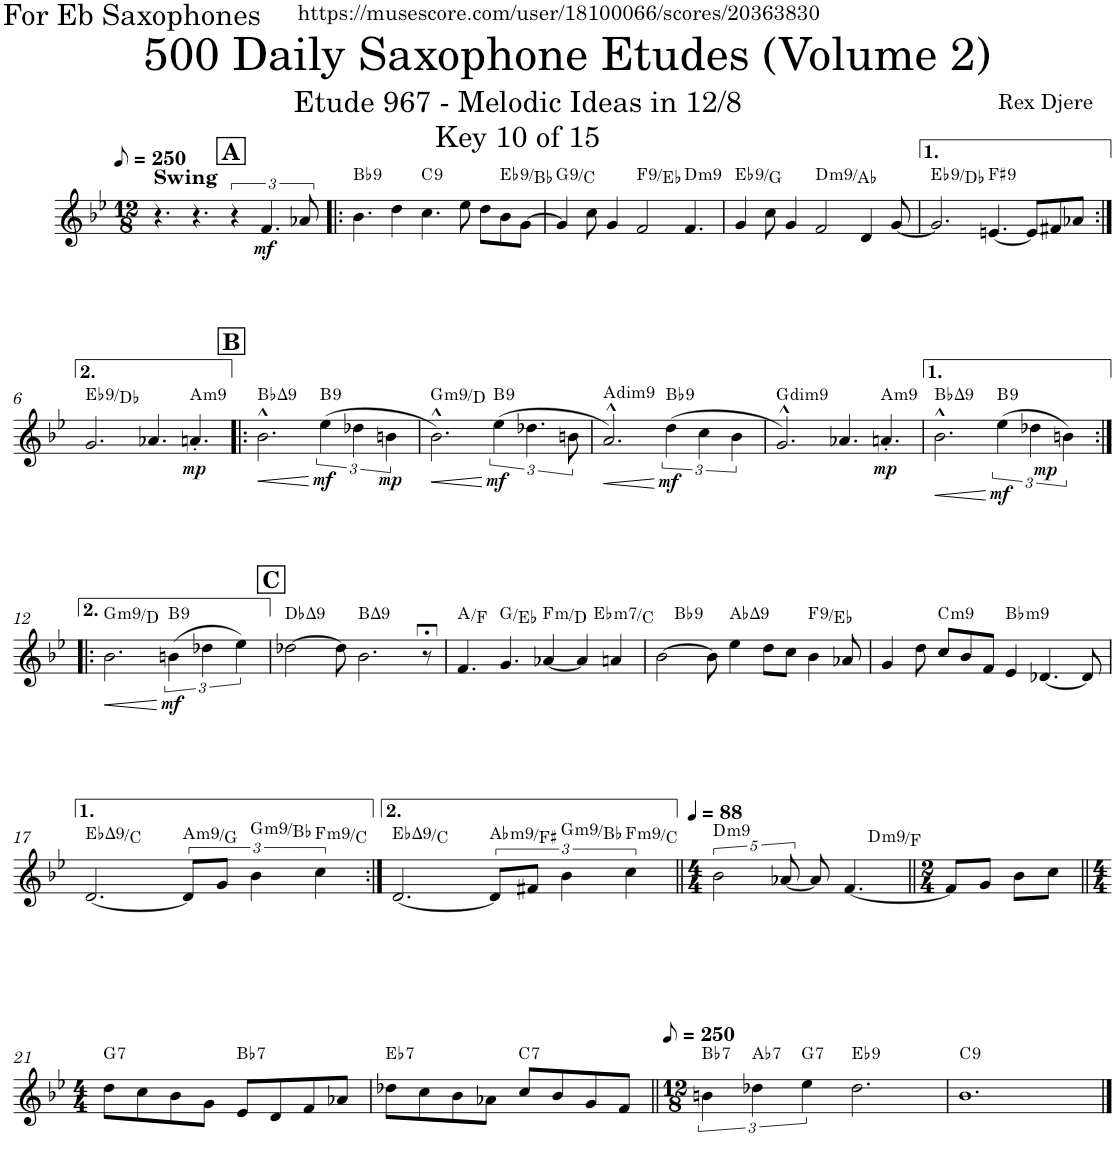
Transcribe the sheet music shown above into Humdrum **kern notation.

**kern	**dynam	**harte
*part1	*part1	*part1
*staff1	*staff1	*
*I"Alto Saxophone	*	*
*I'A. Sax.	*	*
*clefG2	*	*
*Trd5c9	*	*
*k[b-e-]	*	*
*M12/8	*	*
*MM125	*	*
!!LO:REH:place=s1:a:B:cj:fs=14:t=A:qo=3
=1	=1	=1
!LO:TX:a:B:t=Swing	!	!
4.r	.	.
4.r	.	.
4r	.	.
!	!LO:DY:b	!
4.f/	mf	.
8a-X/	.	.
=2!|:	=2!|:	=2!|:
!	!	!LO:H:kt=9
4.b-\	.	Bb:9
4dd\	.	.
!	!	!LO:H:kt=9
4.cc\	.	C:9
8ee-\	.	.
8dd\L	.	.
!	!	!LO:H:kt=9
8b-\	.	Eb:9/5
[8g\J	.	.
=3	=3	=3
!	!	!LO:H:kt=9
4g/]	.	G:9/4
8cc\	.	.
4g/	.	.
!	!	!LO:H:kt=9
2f/	.	F:9/b7
!	!	!LO:H:kt=m9
4.f/	.	D:min9
=4	=4	=4
!	!	!LO:H:kt=9
4g/	.	Eb:9/3
8cc\	.	.
4g/	.	.
!	!	!LO:H:kt=m9
2f/	.	D:min9/b5
4d/	.	.
[8g/	.	.
=5	=5	=5
!	!	!LO:H:kt=9
2.g/]	.	Eb:9/b7
!	!	!LO:H:kt=9
[4.en/	.	F#:9
8e/L]	.	.
8f#X/	.	.
8a-X/J	.	.
!!LO:LB:g=z
=6:|!	=6:|!	=6:|!
!	!	!LO:H:kt=9
2.g/	.	Eb:9/b7
4.a-X/	.	.
!	!LO:DY:b	!LO:H:kt=m9
4.an'/	mp	A:min9
!!LO:REH:place=s1:a:B:cj:fs=14:t=B
=7!|:	=7!|:	=7!|:
!	!LO:HP:b	!LO:H:kt=9
2.b-^^\	<	Bb:maj9
!	!LO:DY:n=1:b	!LO:H:kt=9
(4ee-\	[ mf	B:9
4dd-X\	.	.
!	!LO:DY:n=2:b	!
4bn\	mp	.
=8	=8	=8
!	!LO:HP:b	!LO:H:kt=m9
2.b-^^\)	<	G:min9/5
!	!LO:DY:n=1:b	!LO:H:kt=9
(4ee-\	[ mf	B:9
4.dd-X\	.	.
8bn\	.	.
=9	=9	=9
!	!LO:HP:b	!LO:H:kt=dim7
2.a^^/)	<	A:dim7(9)
!	!LO:DY:n=1:b	!LO:H:kt=9
(4dd\	[ mf	Bb:9
4cc\	.	.
4b-\	.	.
=10	=10	=10
!	!	!LO:H:kt=dim7
2.g^^/)	.	G:dim7(9)
4.a-X/	.	.
!	!LO:DY:b	!LO:H:kt=m9
4.an'/	mp	A:min9
=11	=11	=11
!	!LO:HP:b	!LO:H:kt=9
2.b-^^\	<	Bb:maj9
!	!LO:DY:n=1:b	!LO:H:kt=9
(4ee-\	[ mf	B:9
!	!LO:DY:n=2:b	!
4dd-X\	mp	.
4bn\)	.	.
!!LO:LB:g=z
=12:|!|:	=12:|!|:	=12:|!|:
!	!LO:HP:b	!LO:H:kt=m9
2.b-\	<	G:min9/5
!	!LO:DY:n=1:b	!LO:H:kt=9
(4bn\	[ mf	B:9
4dd-X\	.	.
4ee-\)	.	.
!!LO:REH:place=s1:a:B:cj:fs=14:t=C
=13	=13	=13
!	!	!LO:H:kt=9
[2dd-X\	.	Db:maj9
8dd-\]	.	.
!	!	!LO:H:kt=9
2.b-\	.	B:maj9
8r;<	.	.
=14	=14	=14
*^	*	*
4.f/	1ryy	.	A:maj/b6
4.g/	.	.	G:maj/b6
!	!	!	!LO:H:kt=m
[4a-X/	.	.	F:min/6
4a-/]	8ryy	.	.
!	!	!	!LO:H:kt=m7
.	4.ryy	.	Eb:min7/6
4an/	.	.	.
=15	=15	=15	=15
!	!	!	!LO:H:kt=9
*v	*v	*	*
[2b-\	.	Bb:9
8b-\]	.	.
!	!	!LO:H:kt=9
4ee-\	.	Ab:maj9
8dd\L	.	.
8cc\J	.	.
!	!	!LO:H:kt=9
4b-\	.	F:9/b7
8a-X/	.	.
=16	=16	=16
4g/	.	.
8dd\	.	.
!	!	!LO:H:kt=m9
8cc/L	.	C:min9
8b-/	.	.
8f/J	.	.
!	!	!LO:H:kt=m9
4e-/	.	Bb:min9
[4.d-X/	.	.
8d-/]	.	.
!!LO:LB:g=z
=17	=17	=17
!	!	!LO:H:kt=9
[2.d/	.	Eb:maj9/6
!	!	!LO:H:kt=m9
8d/L]	.	A:min9/b7
8g/J	.	.
!	!	!LO:H:kt=m9
4b-\	.	G:min9/b3
!	!	!LO:H:kt=m9
4cc\	.	F:min9/5
=18:|!	=18:|!	=18:|!
!	!	!LO:H:kt=9
[2.d/	.	Eb:maj9/6
!	!	!LO:H:kt=m9
8d/L]	.	Ab:min9/#6
8f#X/J	.	.
!	!	!LO:H:kt=m9
4b-\	.	G:min9/b3
!	!	!LO:H:kt=m9
4cc\	.	F:min9/5
=19||	=19||	=19||
*M4/4	*	*
*MM88	*	*
!	!	!LO:H:kt=m9
*^	*	*
5%2b-\	2.ryy	.	D:min9
[10a-X/	.	.	.
8a-/]	.	.	.
[4.f/	.	.	.
!	!	!	!LO:H:kt=m9
.	4ryy	.	D:min9/b3
*v	*v	*	*
=20||	=20||	=20||
*M2/4	*	*
8f/L]	.	.
8g/J	.	.
8b-\L	.	.
8cc\J	.	.
!!LO:LB:g=z
=21||	=21||	=21||
*M4/4	*	*
!	!	!LO:H:kt=7
8dd\L	.	G:7
8cc\	.	.
8b-\	.	.
8g\J	.	.
!	!	!LO:H:kt=7
8e-/L	.	Bb:7
8d/	.	.
8f/	.	.
8a-X/J	.	.
=22	=22	=22
!	!	!LO:H:kt=7
8dd-X\L	.	Eb:7
8cc\	.	.
8b-\	.	.
8a-X\J	.	.
!	!	!LO:H:kt=7
8cc/L	.	C:7
8b-/	.	.
8g/	.	.
8f/J	.	.
=23||	=23||	=23||
*M12/8	*	*
*MM125	*	*
!	!	!LO:H:kt=7
4bn\	.	Bb:7
!	!	!LO:H:kt=7
4dd-X\	.	Ab:7
!	!	!LO:H:kt=7
4ee-\	.	G:7
!	!	!LO:H:kt=9
2.dd-\	.	Eb:9
=24	=24	=24
!	!	!LO:H:kt=9
1.b-	.	C:9
==	==	==
*-	*-	*-
